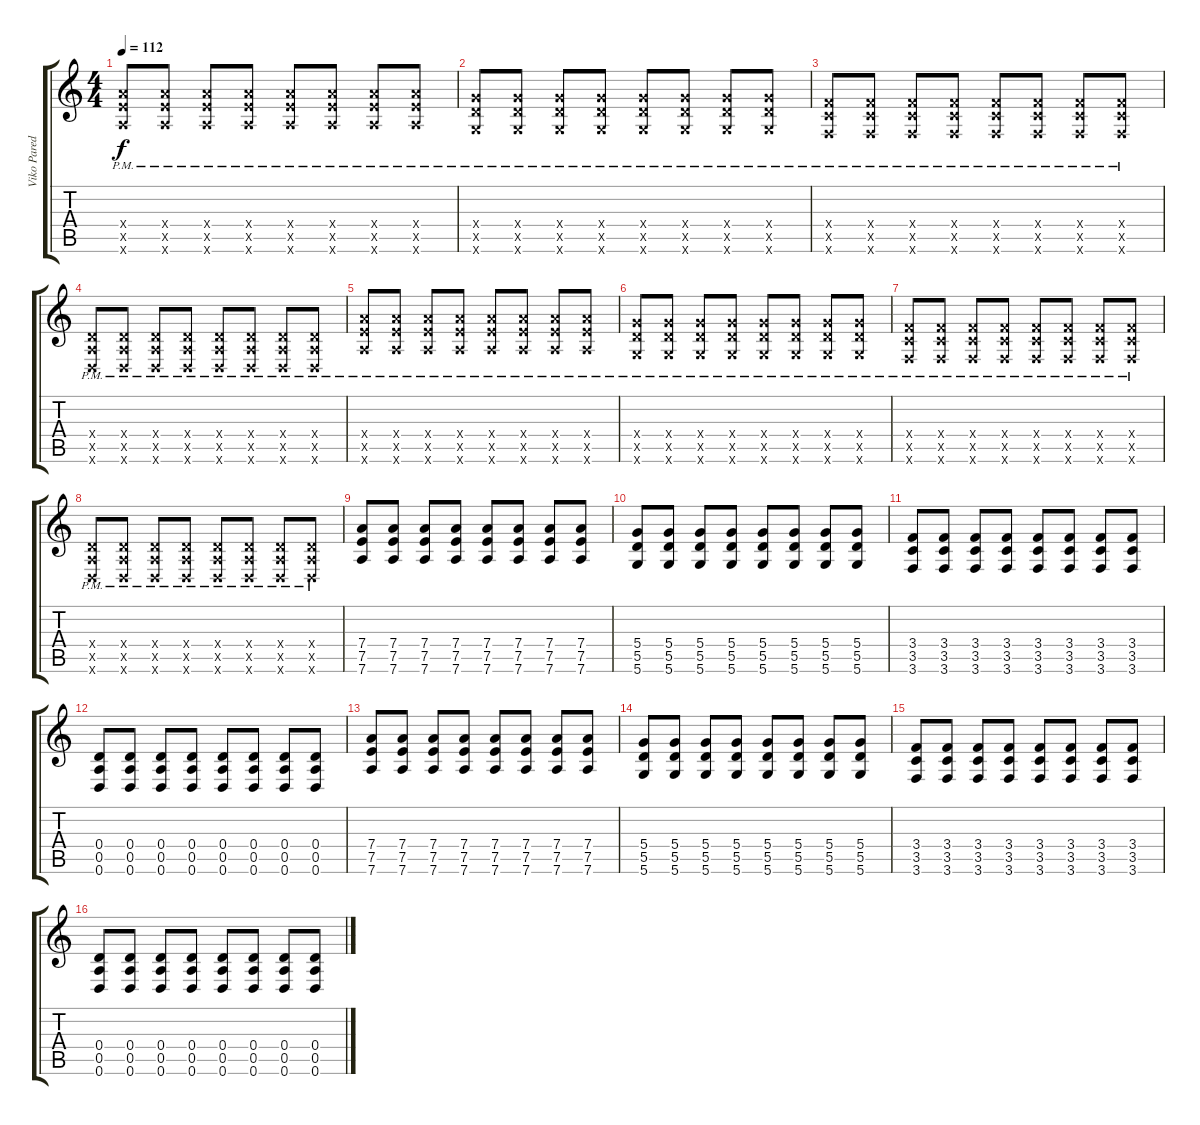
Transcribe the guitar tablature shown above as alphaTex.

\track ("Viko Paredes" "Viko Pared") {instrument distortionguitar}
\staff {score tabs}
\tuning (E4 B3 G3 D3 A2 D2) {hide}
\ts (4 4)
\tempo 112
\clef g2
\ks c
(7.4{pm x} 7.5{pm x} 7.6{pm x}).8{dy f instrument distortionguitar} (7.4{pm x} 7.5{pm x} 7.6{pm x}).8 (7.4{pm x} 7.5{pm x} 7.6{pm x}).8 (7.4{pm x} 7.5{pm x} 7.6{pm x}).8 (7.4{pm x} 7.5{pm x} 7.6{pm x}).8 (7.4{pm x} 7.5{pm x} 7.6{pm x}).8 (7.4{pm x} 7.5{pm x} 7.6{pm x}).8 (7.4{pm x} 7.5{pm x} 7.6{pm x}).8 |
(5.4{pm x} 5.5{pm x} 5.6{pm x}).8 (5.4{pm x} 5.5{pm x} 5.6{pm x}).8 (5.4{pm x} 5.5{pm x} 5.6{pm x}).8 (5.4{pm x} 5.5{pm x} 5.6{pm x}).8 (5.4{pm x} 5.5{pm x} 5.6{pm x}).8 (5.4{pm x} 5.5{pm x} 5.6{pm x}).8 (5.4{pm x} 5.5{pm x} 5.6{pm x}).8 (5.4{pm x} 5.5{pm x} 5.6{pm x}).8 |
(3.4{pm x} 3.5{pm x} 3.6{pm x}).8 (3.4{pm x} 3.5{pm x} 3.6{pm x}).8 (3.4{pm x} 3.5{pm x} 3.6{pm x}).8 (3.4{pm x} 3.5{pm x} 3.6{pm x}).8 (3.4{pm x} 3.5{pm x} 3.6{pm x}).8 (3.4{pm x} 3.5{pm x} 3.6{pm x}).8 (3.4{pm x} 3.5{pm x} 3.6{pm x}).8 (3.4{pm x} 3.5{pm x} 3.6{pm x}).8 |
(0.4{pm x} 0.5{pm x} 0.6{pm x}).8 (0.4{pm x} 0.5{pm x} 0.6{pm x}).8 (0.4{pm x} 0.5{pm x} 0.6{pm x}).8 (0.4{pm x} 0.5{pm x} 0.6{pm x}).8 (0.4{pm x} 0.5{pm x} 0.6{pm x}).8 (0.4{pm x} 0.5{pm x} 0.6{pm x}).8 (0.4{pm x} 0.5{pm x} 0.6{pm x}).8 (0.4{pm x} 0.5{pm x} 0.6{pm x}).8 |
(7.4{pm x} 7.5{pm x} 7.6{pm x}).8 (7.4{pm x} 7.5{pm x} 7.6{pm x}).8 (7.4{pm x} 7.5{pm x} 7.6{pm x}).8 (7.4{pm x} 7.5{pm x} 7.6{pm x}).8 (7.4{pm x} 7.5{pm x} 7.6{pm x}).8 (7.4{pm x} 7.5{pm x} 7.6{pm x}).8 (7.4{pm x} 7.5{pm x} 7.6{pm x}).8 (7.4{pm x} 7.5{pm x} 7.6{pm x}).8 |
(5.4{pm x} 5.5{pm x} 5.6{pm x}).8 (5.4{pm x} 5.5{pm x} 5.6{pm x}).8 (5.4{pm x} 5.5{pm x} 5.6{pm x}).8 (5.4{pm x} 5.5{pm x} 5.6{pm x}).8 (5.4{pm x} 5.5{pm x} 5.6{pm x}).8 (5.4{pm x} 5.5{pm x} 5.6{pm x}).8 (5.4{pm x} 5.5{pm x} 5.6{pm x}).8 (5.4{pm x} 5.5{pm x} 5.6{pm x}).8 |
(3.4{pm x} 3.5{pm x} 3.6{pm x}).8 (3.4{pm x} 3.5{pm x} 3.6{pm x}).8 (3.4{pm x} 3.5{pm x} 3.6{pm x}).8 (3.4{pm x} 3.5{pm x} 3.6{pm x}).8 (3.4{pm x} 3.5{pm x} 3.6{pm x}).8 (3.4{pm x} 3.5{pm x} 3.6{pm x}).8 (3.4{pm x} 3.5{pm x} 3.6{pm x}).8 (3.4{pm x} 3.5{pm x} 3.6{pm x}).8 |
(0.4{pm x} 0.5{pm x} 0.6{pm x}).8 (0.4{pm x} 0.5{pm x} 0.6{pm x}).8 (0.4{pm x} 0.5{pm x} 0.6{pm x}).8 (0.4{pm x} 0.5{pm x} 0.6{pm x}).8 (0.4{pm x} 0.5{pm x} 0.6{pm x}).8 (0.4{pm x} 0.5{pm x} 0.6{pm x}).8 (0.4{pm x} 0.5{pm x} 0.6{pm x}).8 (0.4{pm x} 0.5{pm x} 0.6{pm x}).8 |
(7.4 7.5 7.6).8 (7.4 7.5 7.6).8 (7.4 7.5 7.6).8 (7.4 7.5 7.6).8 (7.4 7.5 7.6).8 (7.4 7.5 7.6).8 (7.4 7.5 7.6).8 (7.4 7.5 7.6).8 |
(5.4 5.5 5.6).8 (5.4 5.5 5.6).8 (5.4 5.5 5.6).8 (5.4 5.5 5.6).8 (5.4 5.5 5.6).8 (5.4 5.5 5.6).8 (5.4 5.5 5.6).8 (5.4 5.5 5.6).8 |
(3.4 3.5 3.6).8 (3.4 3.5 3.6).8 (3.4 3.5 3.6).8 (3.4 3.5 3.6).8 (3.4 3.5 3.6).8 (3.4 3.5 3.6).8 (3.4 3.5 3.6).8 (3.4 3.5 3.6).8 |
(0.4 0.5 0.6).8 (0.4 0.5 0.6).8 (0.4 0.5 0.6).8 (0.4 0.5 0.6).8 (0.4 0.5 0.6).8 (0.4 0.5 0.6).8 (0.4 0.5 0.6).8 (0.4 0.5 0.6).8 |
(7.4 7.5 7.6).8 (7.4 7.5 7.6).8 (7.4 7.5 7.6).8 (7.4 7.5 7.6).8 (7.4 7.5 7.6).8 (7.4 7.5 7.6).8 (7.4 7.5 7.6).8 (7.4 7.5 7.6).8 |
(5.4 5.5 5.6).8 (5.4 5.5 5.6).8 (5.4 5.5 5.6).8 (5.4 5.5 5.6).8 (5.4 5.5 5.6).8 (5.4 5.5 5.6).8 (5.4 5.5 5.6).8 (5.4 5.5 5.6).8 |
(3.4 3.5 3.6).8 (3.4 3.5 3.6).8 (3.4 3.5 3.6).8 (3.4 3.5 3.6).8 (3.4 3.5 3.6).8 (3.4 3.5 3.6).8 (3.4 3.5 3.6).8 (3.4 3.5 3.6).8 |
(0.4 0.5 0.6).8 (0.4 0.5 0.6).8 (0.4 0.5 0.6).8 (0.4 0.5 0.6).8 (0.4 0.5 0.6).8 (0.4 0.5 0.6).8 (0.4 0.5 0.6).8 (0.4 0.5 0.6).8
